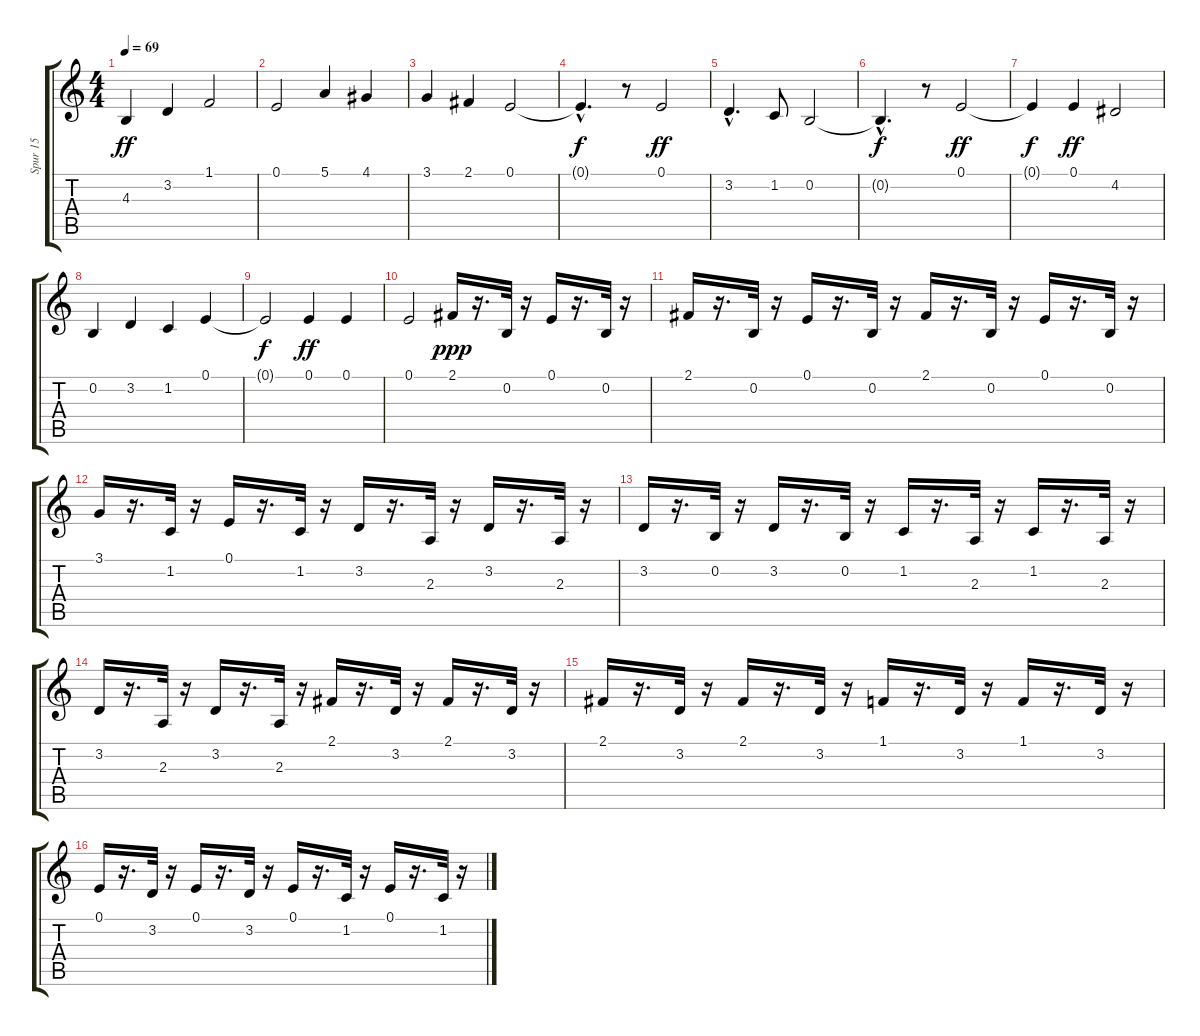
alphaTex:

\track ("Spur 15" "Spur 15") {instrument englishhorn}
\staff {score tabs}
\tuning (E4 B3 G3 D3 A2 E2) {hide}
\ts (4 4)
\tempo 69
\clef g2
\ks c
4.3.4{dy ff} 3.2.4 1.1.2 |
0.1.2 5.1.4 4.1.4 |
3.1.4 2.1.4 0.1.2 |
0.1{hac t}.4{d dy f} r.8 0.1.2{dy ff} |
3.2{hac}.4{d} 1.2.8 0.2.2 |
0.2{hac t}.4{d dy f} r.8 0.1.2{dy ff} |
0.1{t}.4{dy f} 0.1.4{dy ff} 4.2.2 |
0.2.4 3.2.4 1.2.4 0.1.4 |
0.1{t}.2{dy f} 0.1.4{dy ff} 0.1.4 |
0.1.2 2.1.16{dy ppp} r.16{d} 0.2.32 r.16 0.1.16 r.16{d} 0.2.32 r.16 |
2.1.16 r.16{d} 0.2.32 r.16 0.1.16 r.16{d} 0.2.32 r.16 2.1.16 r.16{d} 0.2.32 r.16 0.1.16 r.16{d} 0.2.32 r.16 |
3.1.16 r.16{d} 1.2.32 r.16 0.1.16 r.16{d} 1.2.32 r.16 3.2.16 r.16{d} 2.3.32 r.16 3.2.16 r.16{d} 2.3.32 r.16 |
3.2.16 r.16{d} 0.2.32 r.16 3.2.16 r.16{d} 0.2.32 r.16 1.2.16 r.16{d} 2.3.32 r.16 1.2.16 r.16{d} 2.3.32 r.16 |
3.2.16 r.16{d} 2.3.32 r.16 3.2.16 r.16{d} 2.3.32 r.16 2.1.16 r.16{d} 3.2.32 r.16 2.1.16 r.16{d} 3.2.32 r.16 |
2.1.16 r.16{d} 3.2.32 r.16 2.1.16 r.16{d} 3.2.32 r.16 1.1.16 r.16{d} 3.2.32 r.16 1.1.16 r.16{d} 3.2.32 r.16 |
0.1.16 r.16{d} 3.2.32 r.16 0.1.16 r.16{d} 3.2.32 r.16 0.1.16 r.16{d} 1.2.32 r.16 0.1.16 r.16{d} 1.2.32 r.16
